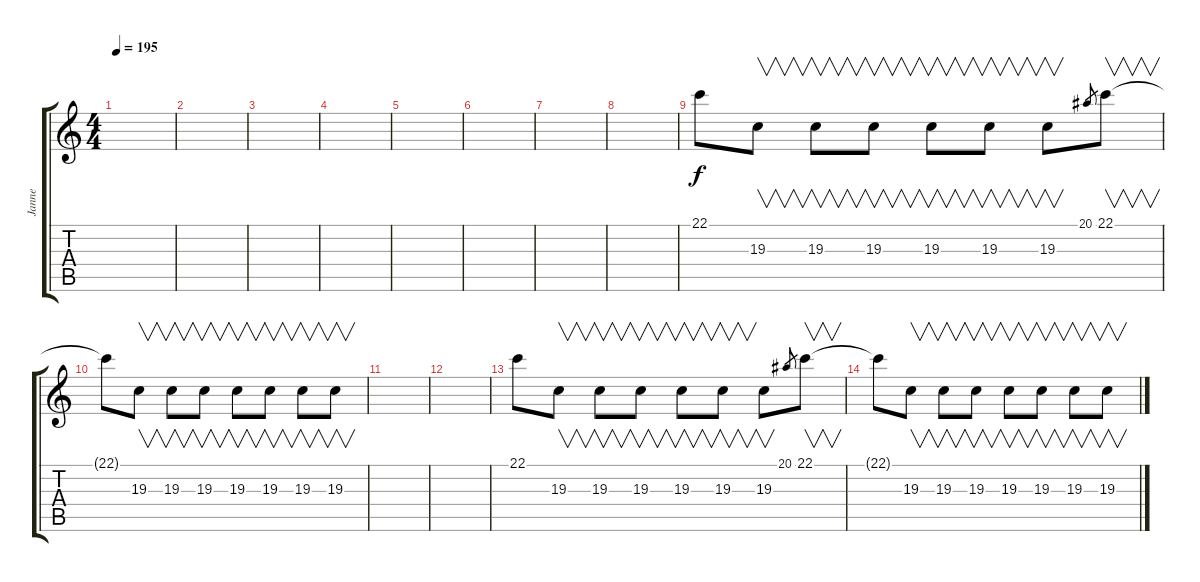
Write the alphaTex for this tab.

\track ("Janne" "Janne") {instrument pad1newage}
\staff {score tabs}
\tuning (D4 A3 F3 C3 G2 C2) {hide}
\ts (4 4)
\tempo 195
\clef g2
\ks c
|
|
|
|
|
|
|
|
22.1.8{instrument lead2sawtooth} 19.3.8{v} 19.3.8{v} 19.3.8{v} 19.3.8{v} 19.3.8{v} 19.3.8{v} 20.1.8{gr} 22.1.8{v} |
22.1{t}.8 19.3.8{v} 19.3.8{v} 19.3.8{v} 19.3.8{v} 19.3.8{v} 19.3.8{v} 19.3.8{v} |
|
|
22.1.8 19.3.8{v} 19.3.8{v} 19.3.8{v} 19.3.8{v} 19.3.8{v} 19.3.8{v} 20.1.8{gr} 22.1.8{v} |
22.1{t}.8 19.3.8{v} 19.3.8{v} 19.3.8{v} 19.3.8{v} 19.3.8{v} 19.3.8{v} 19.3.8{v}
